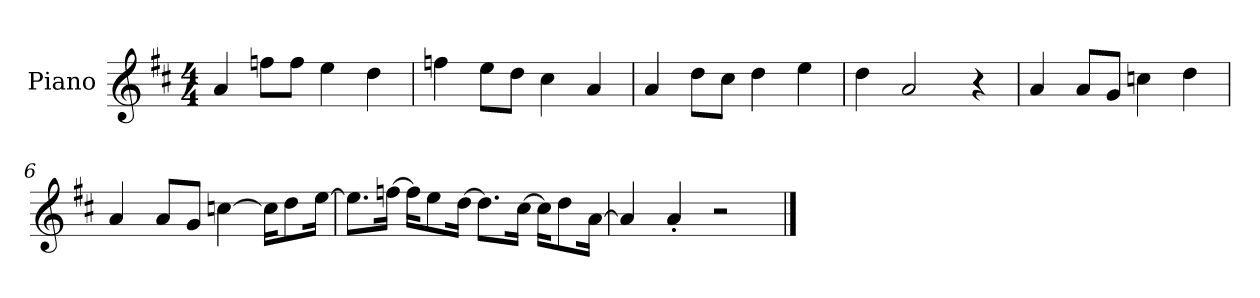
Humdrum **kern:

**kern
*part1
*staff1
*I"Piano
*I'P-no
*clefG2
*k[f#c#]
*M4/4
*MM90
=1
4a/
8ffn\L
8ff\J
4ee\
4dd\
=2
4ffn\
8ee\L
8dd\J
4cc#\
4a/
=3
4a/
8dd\L
8cc#\J
4dd\
4ee\
=4
4dd\
2a/
4r
=5
4a/
8a/L
8g/J
4ccn\
4dd\
=6
4a/
8a/L
8g/J
[4ccn\
16cc\KL]
8dd\
[16ee\Jk
!!LO:LB:g=z
=7
8.ee\L]
[16ffn\Jk
16ff\KL]
8ee\
[16dd\Jk
8.dd\L]
[16cc#\Jk
16cc#\KL]
8dd\
[16a\Jk
=8
4a/]
4a'/
2r
==
*-
